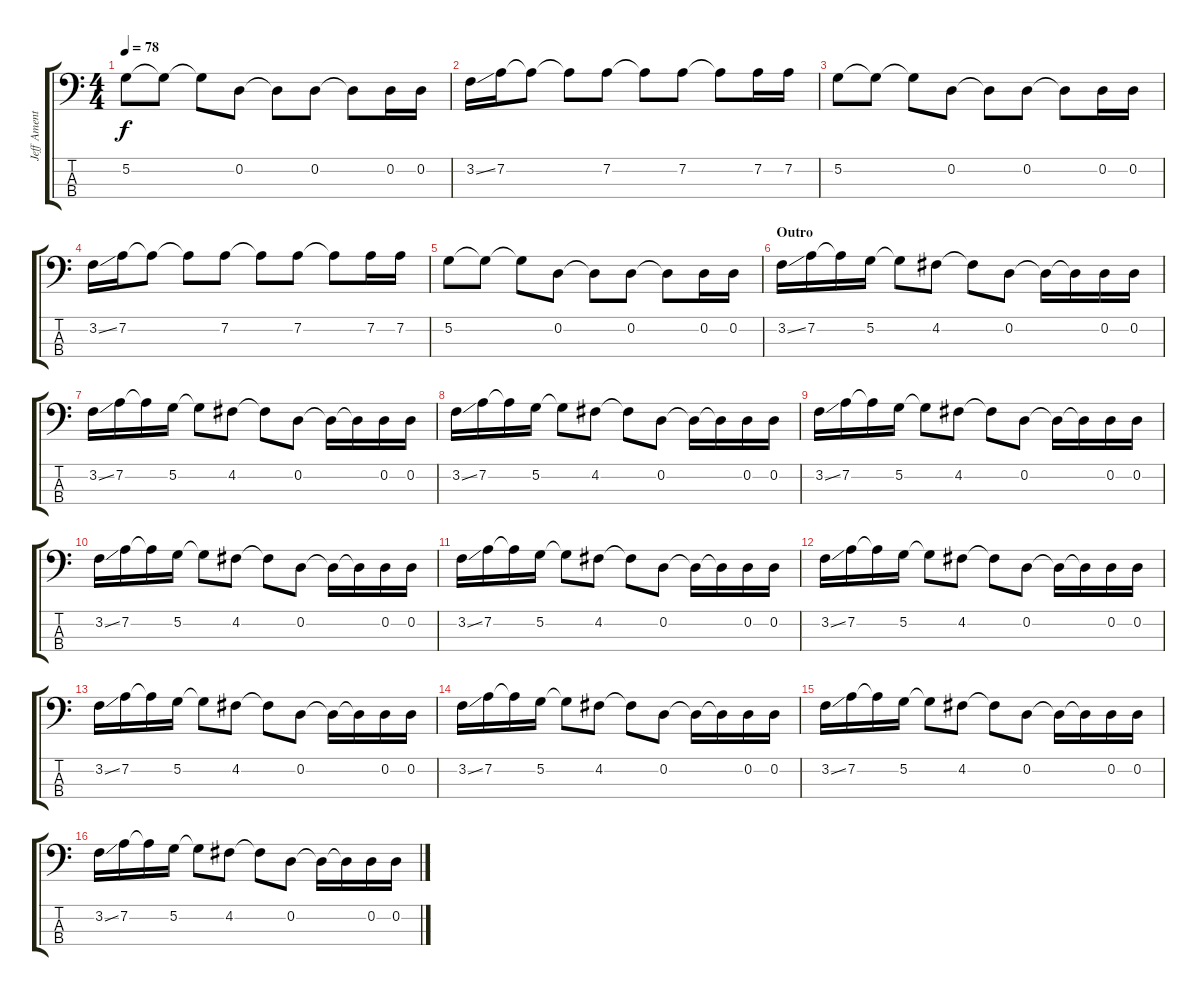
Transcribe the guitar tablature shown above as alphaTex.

\track ("Jeff Ament" "Jeff Ament") {instrument electricbassfinger}
\staff {score tabs}
\tuning (G2 D2 A1 E1) {hide}
\ts (4 4)
\tempo 78
\clef f4
\ks c
5.2.8{dy f} 5.2{t}.8 5.2{t}.8 0.2.8 0.2{t}.8 0.2.8 0.2{t}.8 0.2.16 0.2.16 |
3.2{ss}.16 7.2.16 7.2{t}.8 7.2{t}.8 7.2.8 7.2{t}.8 7.2.8 7.2{t}.8 7.2.16 7.2.16 |
5.2.8 5.2{t}.8 5.2{t}.8 0.2.8 0.2{t}.8 0.2.8 0.2{t}.8 0.2.16 0.2.16 |
3.2{ss}.16 7.2.16 7.2{t}.8 7.2{t}.8 7.2.8 7.2{t}.8 7.2.8 7.2{t}.8 7.2.16 7.2.16 |
5.2.8 5.2{t}.8 5.2{t}.8 0.2.8 0.2{t}.8 0.2.8 0.2{t}.8 0.2.16 0.2.16 |
\section ("" "Outro")
3.2{ss}.16 7.2.16 7.2{t}.16 5.2.16 5.2{t}.8 4.2.8 4.2{t}.8 0.2.8 0.2{t}.16 0.2{t}.16 0.2.16 0.2.16 |
3.2{ss}.16 7.2.16 7.2{t}.16 5.2.16 5.2{t}.8 4.2.8 4.2{t}.8 0.2.8 0.2{t}.16 0.2{t}.16 0.2.16 0.2.16 |
3.2{ss}.16 7.2.16 7.2{t}.16 5.2.16 5.2{t}.8 4.2.8 4.2{t}.8 0.2.8 0.2{t}.16 0.2{t}.16 0.2.16 0.2.16 |
3.2{ss}.16 7.2.16 7.2{t}.16 5.2.16 5.2{t}.8 4.2.8 4.2{t}.8 0.2.8 0.2{t}.16 0.2{t}.16 0.2.16 0.2.16 |
3.2{ss}.16 7.2.16 7.2{t}.16 5.2.16 5.2{t}.8 4.2.8 4.2{t}.8 0.2.8 0.2{t}.16 0.2{t}.16 0.2.16 0.2.16 |
3.2{ss}.16 7.2.16 7.2{t}.16 5.2.16 5.2{t}.8 4.2.8 4.2{t}.8 0.2.8 0.2{t}.16 0.2{t}.16 0.2.16 0.2.16 |
3.2{ss}.16 7.2.16 7.2{t}.16 5.2.16 5.2{t}.8 4.2.8 4.2{t}.8 0.2.8 0.2{t}.16 0.2{t}.16 0.2.16 0.2.16 |
3.2{ss}.16 7.2.16 7.2{t}.16 5.2.16 5.2{t}.8 4.2.8 4.2{t}.8 0.2.8 0.2{t}.16 0.2{t}.16 0.2.16 0.2.16 |
3.2{ss}.16 7.2.16 7.2{t}.16 5.2.16 5.2{t}.8 4.2.8 4.2{t}.8 0.2.8 0.2{t}.16 0.2{t}.16 0.2.16 0.2.16 |
3.2{ss}.16 7.2.16 7.2{t}.16 5.2.16 5.2{t}.8 4.2.8 4.2{t}.8 0.2.8 0.2{t}.16 0.2{t}.16 0.2.16 0.2.16 |
3.2{ss}.16 7.2.16 7.2{t}.16 5.2.16 5.2{t}.8 4.2.8 4.2{t}.8 0.2.8 0.2{t}.16 0.2{t}.16 0.2.16 0.2.16
